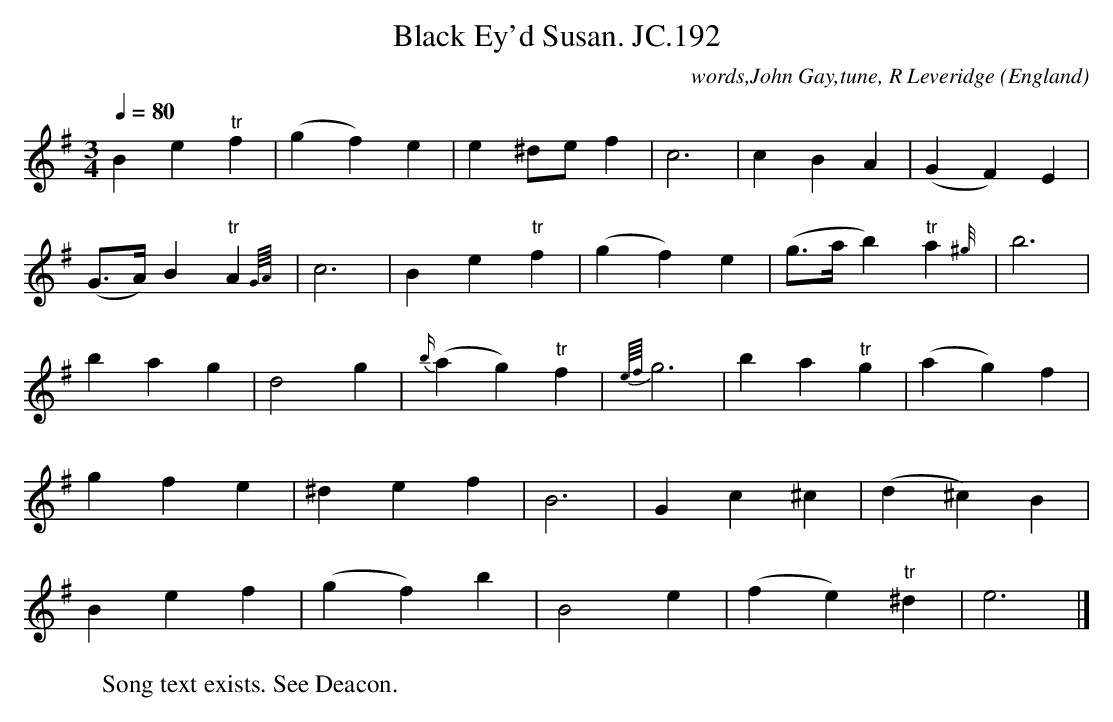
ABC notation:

X:1
T:Black Ey'd Susan. JC.192
M:3/4
L:1/4
Q:80
C:words,John Gay,tune, R Leveridge
O:England
K:G
Be"tr"f|(gf)e|e^d/e/f|c3|cBA|(GF)E|!
(G3/4A/4)B"tr"A{G/4A/4}|c3|Be"tr"f|
(gf)e|(g3/4a/4 b)"tr"a{^g/4}|b3|!
bag|d2g|{b/}(ag)"tr"f|{e/4f/4}g3|
ba"tr"g|(ag)f|!gfe|^def|B3|
Gc^c|(d^c)B|!Bef|(gf)b|B2e|(fe)"tr"^d|e3|]
W:Song text exists. See Deacon.
